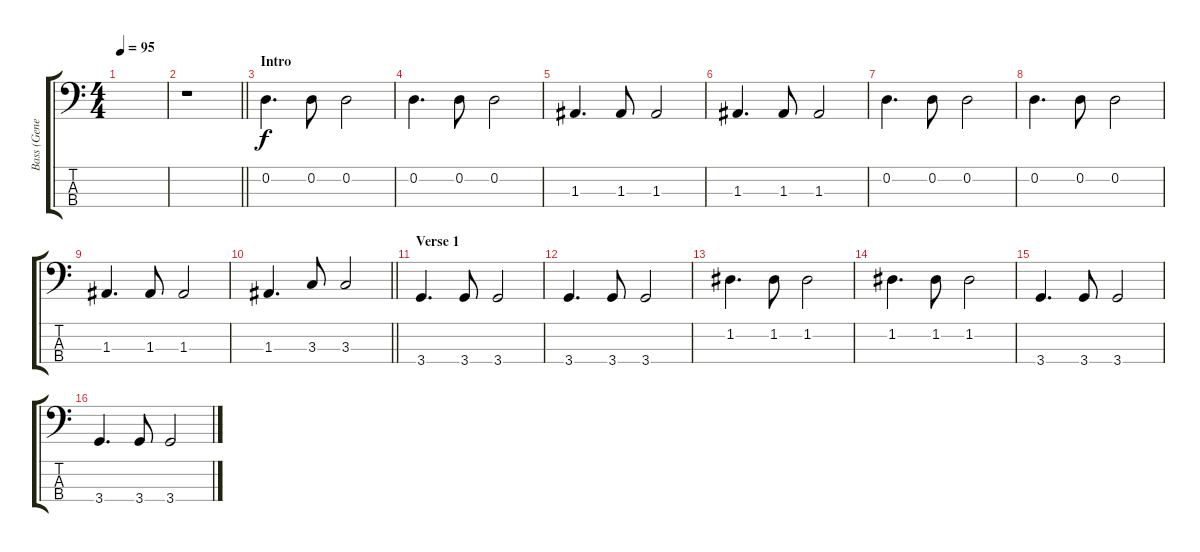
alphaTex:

\track ("Bass (Gene Simmons)" "Bass (Gene") {instrument electricbasspick}
\staff {score tabs}
\tuning (G2 D2 A1 E1) {hide}
\ts (4 4)
\tempo 95
\clef f4
\ks c
|
\barLineRight lightlight
r.1 |
\section ("" "Intro")
0.2.4{d} 0.2.8 0.2.2 |
0.2.4{d} 0.2.8 0.2.2 |
1.3.4{d} 1.3.8 1.3.2 |
1.3.4{d} 1.3.8 1.3.2 |
0.2.4{d} 0.2.8 0.2.2 |
0.2.4{d} 0.2.8 0.2.2 |
1.3.4{d} 1.3.8 1.3.2 |
\barLineRight lightlight
1.3.4{d} 3.3.8 3.3.2 |
\section ("" "Verse 1")
3.4.4{d} 3.4.8 3.4.2 |
3.4.4{d} 3.4.8 3.4.2 |
1.2.4{d} 1.2.8 1.2.2 |
1.2.4{d} 1.2.8 1.2.2 |
3.4.4{d} 3.4.8 3.4.2 |
3.4.4{d} 3.4.8 3.4.2
